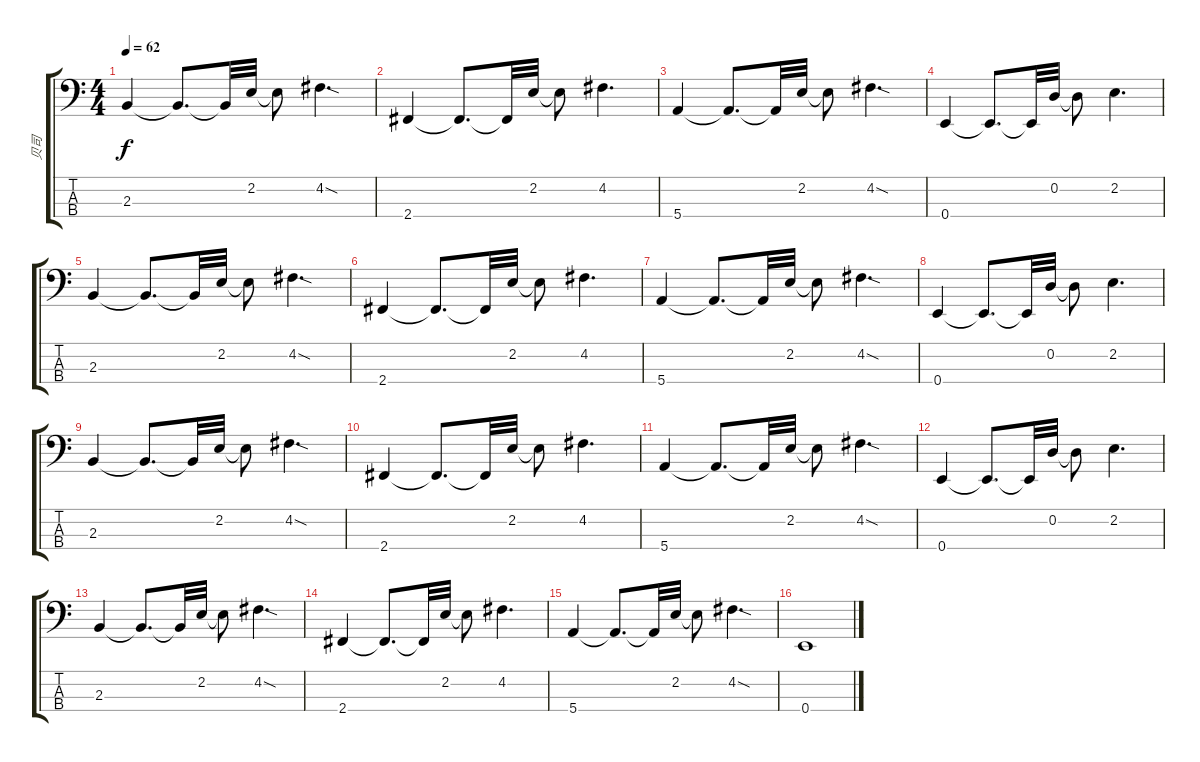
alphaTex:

\track ("贝司" "贝司") {instrument electricbassfinger}
\staff {score tabs}
\tuning (G2 D2 A1 E1) {hide}
\ts (4 4)
\tempo 62
\clef f4
\ks c
2.3.4{dy f} 2.3{t}.8{d} 2.3{t}.32 2.2.32 2.2{t}.8 4.2{sod}.4{d} |
2.4.4 2.4{t}.8{d} 2.4{t}.32 2.2.32 2.2{t}.8 4.2.4{d} |
5.4.4 5.4{t}.8{d} 5.4{t}.32 2.2.32 2.2{t}.8 4.2{sod}.4{d} |
0.4.4 0.4{t}.8{d} 0.4{t}.32 0.2.32 0.2{t}.8 2.2.4{d} |
2.3.4 2.3{t}.8{d} 2.3{t}.32 2.2.32 2.2{t}.8 4.2{sod}.4{d} |
2.4.4 2.4{t}.8{d} 2.4{t}.32 2.2.32 2.2{t}.8 4.2.4{d} |
5.4.4 5.4{t}.8{d} 5.4{t}.32 2.2.32 2.2{t}.8 4.2{sod}.4{d} |
0.4.4 0.4{t}.8{d} 0.4{t}.32 0.2.32 0.2{t}.8 2.2.4{d} |
2.3.4 2.3{t}.8{d} 2.3{t}.32 2.2.32 2.2{t}.8 4.2{sod}.4{d} |
2.4.4 2.4{t}.8{d} 2.4{t}.32 2.2.32 2.2{t}.8 4.2.4{d} |
5.4.4 5.4{t}.8{d} 5.4{t}.32 2.2.32 2.2{t}.8 4.2{sod}.4{d} |
0.4.4 0.4{t}.8{d} 0.4{t}.32 0.2.32 0.2{t}.8 2.2.4{d} |
2.3.4 2.3{t}.8{d} 2.3{t}.32 2.2.32 2.2{t}.8 4.2{sod}.4{d} |
2.4.4 2.4{t}.8{d} 2.4{t}.32 2.2.32 2.2{t}.8 4.2.4{d} |
5.4.4 5.4{t}.8{d} 5.4{t}.32 2.2.32 2.2{t}.8 4.2{sod}.4{d} |
0.4.1
